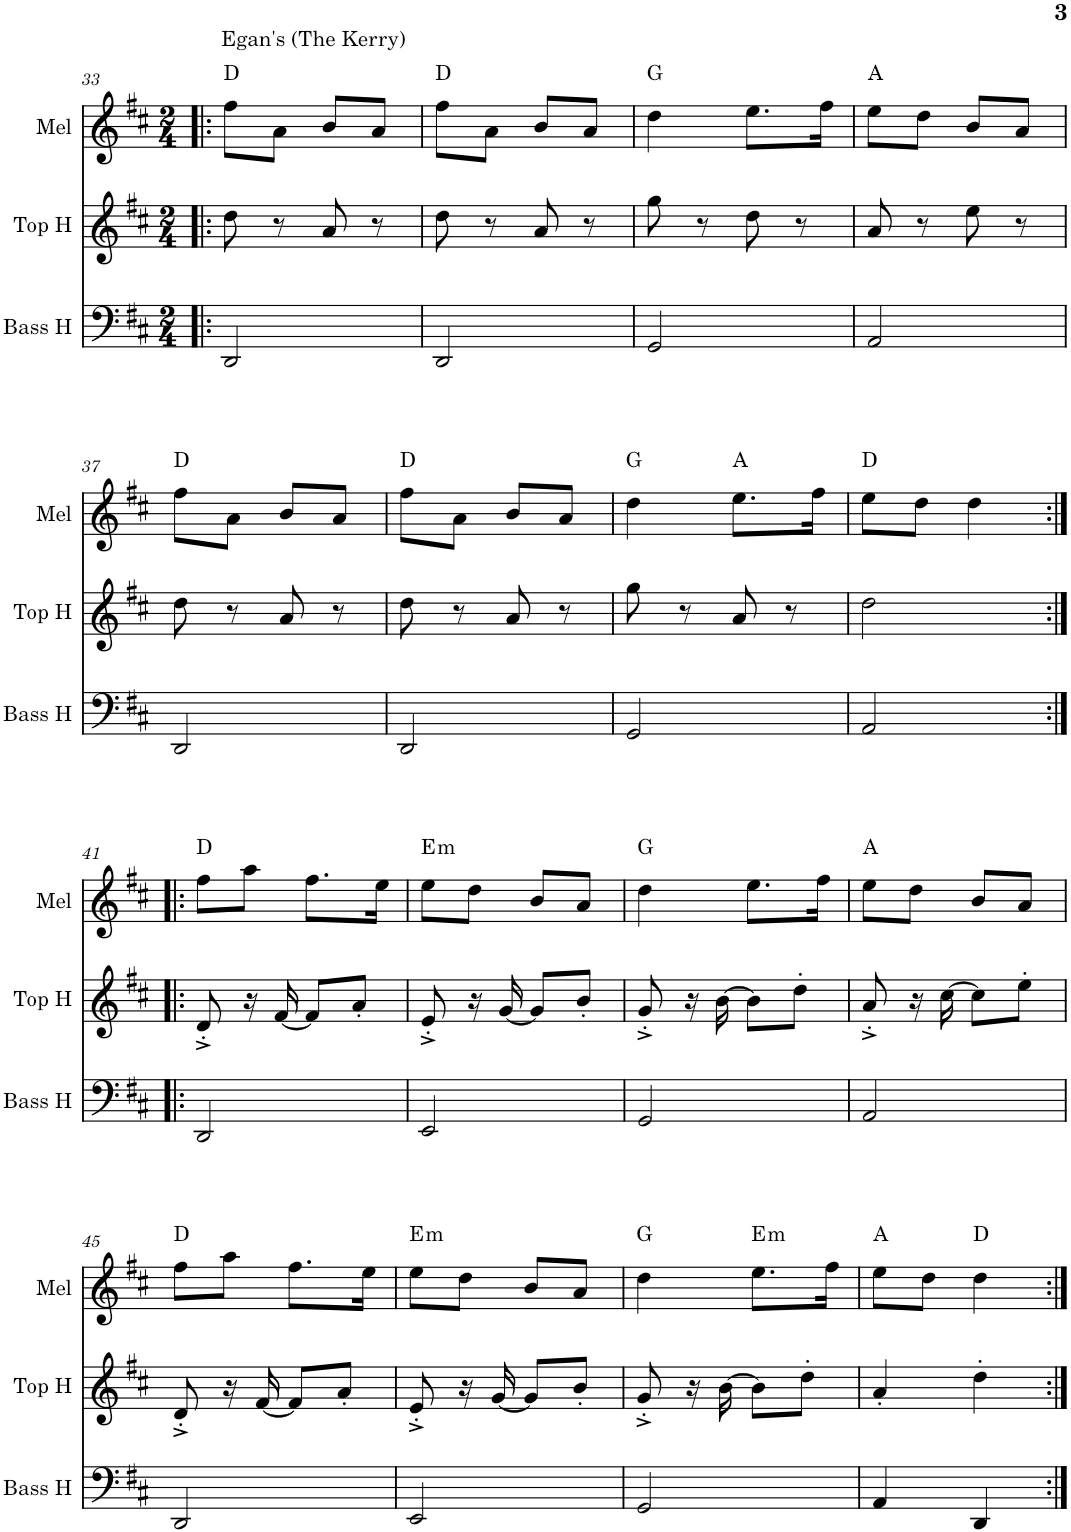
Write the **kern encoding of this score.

**kern	**kern	**kern	**harte
*part3	*part2	*part1	*part1
*staff3	*staff2	*staff1	*
*I"Bass Horns	*I"Top Horns	*I"Melody	*
*I'Bass H	*I'Top H	*I'Mel	*
!!LO:PB:g=z
*clefF4	*clefG2	*clefG2	*
*	*Trd7c12	*	*
*k[f#c#]	*k[f#c#]	*k[f#c#]	*
*M2/4	*M2/4	*M2/4	*
=33!|:	=33!|:	=33!|:	=33!|:
!	!	!LO:TX:a:t=Egan's (The Kerry)	!
2DD/	8dd\	8ff#\L	D:maj
.	8r	8a\J	.
.	8a/	8b/L	.
.	8r	8a/J	.
=34	=34	=34	=34
2DD/	8dd\	8ff#\L	D:maj
.	8r	8a\J	.
.	8a/	8b/L	.
.	8r	8a/J	.
=35	=35	=35	=35
2GG/	8gg\	4dd\	G:maj
.	8r	.	.
.	8dd\	8.ee\L	.
.	8r	.	.
.	.	16ff#\Jk	.
=36	=36	=36	=36
2AA/	8a/	8ee\L	A:maj
.	8r	8dd\J	.
.	8ee\	8b/L	.
.	8r	8a/J	.
!!LO:LB:g=z
=37	=37	=37	=37
2DD/	8dd\	8ff#\L	D:maj
.	8r	8a\J	.
.	8a/	8b/L	.
.	8r	8a/J	.
=38	=38	=38	=38
2DD/	8dd\	8ff#\L	D:maj
.	8r	8a\J	.
.	8a/	8b/L	.
.	8r	8a/J	.
=39	=39	=39	=39
2GG/	8gg\	4dd\	G:maj
.	8r	.	.
.	8a/	8.ee\L	A:maj
.	8r	.	.
.	.	16ff#\Jk	.
=40	=40	=40	=40
2AA/	2dd\	8ee\L	D:maj
.	.	8dd\J	.
.	.	4dd\	.
!!LO:LB:g=z
=41:|!|:	=41:|!|:	=41:|!|:	=41:|!|:
2DD/	8d^'/	8ff#\L	D:maj
.	16r	8aa\J	.
.	[16f#/	.	.
.	8f#/L]	8.ff#\L	.
.	8a'/J	.	.
.	.	16ee\Jk	.
=42	=42	=42	=42
!	!	!	!LO:H:kt=m
2EE/	8e^'/	8ee\L	E:min
.	16r	8dd\J	.
.	[16g/	.	.
.	8g/L]	8b/L	.
.	8b'/J	8a/J	.
=43	=43	=43	=43
2GG/	8g^'/	4dd\	G:maj
.	16r	.	.
.	[16b\	.	.
.	8b\L]	8.ee\L	.
.	8dd'\J	.	.
.	.	16ff#\Jk	.
=44	=44	=44	=44
2AA/	8a^'/	8ee\L	A:maj
.	16r	8dd\J	.
.	[16cc#\	.	.
.	8cc#\L]	8b/L	.
.	8ee'\J	8a/J	.
!!LO:LB:g=z
=45	=45	=45	=45
2DD/	8d^'/	8ff#\L	D:maj
.	16r	8aa\J	.
.	[16f#/	.	.
.	8f#/L]	8.ff#\L	.
.	8a'/J	.	.
.	.	16ee\Jk	.
=46	=46	=46	=46
!	!	!	!LO:H:kt=m
2EE/	8e^'/	8ee\L	E:min
.	16r	8dd\J	.
.	[16g/	.	.
.	8g/L]	8b/L	.
.	8b'/J	8a/J	.
=47	=47	=47	=47
2GG/	8g^'/	4dd\	G:maj
.	16r	.	.
.	[16b\	.	.
!	!	!	!LO:H:kt=m
.	8b\L]	8.ee\L	E:min
.	8dd'\J	.	.
.	.	16ff#\Jk	.
=48	=48	=48	=48
4AA/	4a'/	8ee\L	A:maj
.	.	8dd\J	.
4DD/	4dd'\	4dd\	D:maj
=:|!	=:|!	=:|!	=:|!
*-	*-	*-	*-
